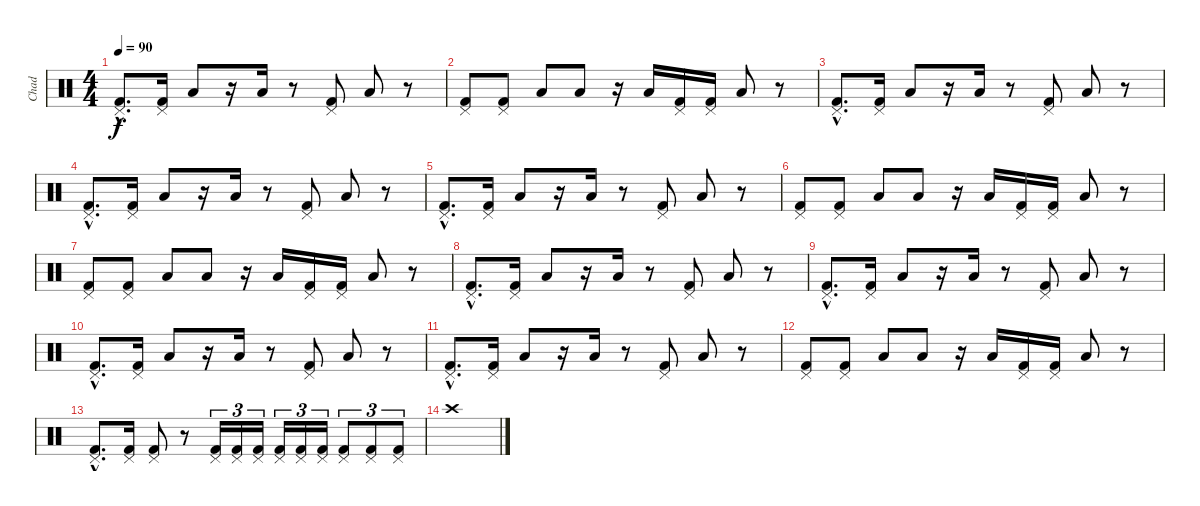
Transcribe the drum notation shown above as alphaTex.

\track ("Chad" "Chad") {instrument percussion}
\staff {score}
\articulation defaults
\ts (4 4)
\tempo 90
\clef neutral
\ks c
("Pedal Hi-Hat (hit)"{hac} "Kick (hit) 2"{hac}).8{d dy f} ("Pedal Hi-Hat (hit)" "Kick (hit) 2").16 "Low Tom (hit)".8 r.16 "Low Tom (hit)".16 r.8 ("Pedal Hi-Hat (hit)" "Kick (hit) 2").8 "Low Tom (hit)".8 r.8 |
("Pedal Hi-Hat (hit)" "Kick (hit) 2").8 ("Pedal Hi-Hat (hit)" "Kick (hit) 2").8 "Low Tom (hit)".8 "Low Tom (hit)".8 r.16 "Low Tom (hit)".16 ("Pedal Hi-Hat (hit)" "Kick (hit) 2").16 ("Pedal Hi-Hat (hit)" "Kick (hit) 2").16 "Low Tom (hit)".8 r.8 |
("Pedal Hi-Hat (hit)"{hac} "Kick (hit) 2"{hac}).8{d} ("Pedal Hi-Hat (hit)" "Kick (hit) 2").16 "Low Tom (hit)".8 r.16 "Low Tom (hit)".16 r.8 ("Pedal Hi-Hat (hit)" "Kick (hit) 2").8 "Low Tom (hit)".8 r.8 |
("Pedal Hi-Hat (hit)"{hac} "Kick (hit) 2"{hac}).8{d} ("Pedal Hi-Hat (hit)" "Kick (hit) 2").16 "Low Tom (hit)".8 r.16 "Low Tom (hit)".16 r.8 ("Pedal Hi-Hat (hit)" "Kick (hit) 2").8 "Low Tom (hit)".8 r.8 |
("Pedal Hi-Hat (hit)"{hac} "Kick (hit) 2"{hac}).8{d} ("Pedal Hi-Hat (hit)" "Kick (hit) 2").16 "Low Tom (hit)".8 r.16 "Low Tom (hit)".16 r.8 ("Pedal Hi-Hat (hit)" "Kick (hit) 2").8 "Low Tom (hit)".8 r.8 |
("Pedal Hi-Hat (hit)" "Kick (hit) 2").8 ("Pedal Hi-Hat (hit)" "Kick (hit) 2").8 "Low Tom (hit)".8 "Low Tom (hit)".8 r.16 "Low Tom (hit)".16 ("Pedal Hi-Hat (hit)" "Kick (hit) 2").16 ("Pedal Hi-Hat (hit)" "Kick (hit) 2").16 "Low Tom (hit)".8 r.8 |
("Pedal Hi-Hat (hit)" "Kick (hit) 2").8 ("Pedal Hi-Hat (hit)" "Kick (hit) 2").8 "Low Tom (hit)".8 "Low Tom (hit)".8 r.16 "Low Tom (hit)".16 ("Pedal Hi-Hat (hit)" "Kick (hit) 2").16 ("Pedal Hi-Hat (hit)" "Kick (hit) 2").16 "Low Tom (hit)".8 r.8 |
("Pedal Hi-Hat (hit)"{hac} "Kick (hit) 2"{hac}).8{d} ("Pedal Hi-Hat (hit)" "Kick (hit) 2").16 "Low Tom (hit)".8 r.16 "Low Tom (hit)".16 r.8 ("Pedal Hi-Hat (hit)" "Kick (hit) 2").8 "Low Tom (hit)".8 r.8 |
("Pedal Hi-Hat (hit)"{hac} "Kick (hit) 2"{hac}).8{d} ("Pedal Hi-Hat (hit)" "Kick (hit) 2").16 "Low Tom (hit)".8 r.16 "Low Tom (hit)".16 r.8 ("Pedal Hi-Hat (hit)" "Kick (hit) 2").8 "Low Tom (hit)".8 r.8 |
("Pedal Hi-Hat (hit)"{hac} "Kick (hit) 2"{hac}).8{d} ("Pedal Hi-Hat (hit)" "Kick (hit) 2").16 "Low Tom (hit)".8 r.16 "Low Tom (hit)".16 r.8 ("Pedal Hi-Hat (hit)" "Kick (hit) 2").8 "Low Tom (hit)".8 r.8 |
("Pedal Hi-Hat (hit)"{hac} "Kick (hit) 2"{hac}).8{d} ("Pedal Hi-Hat (hit)" "Kick (hit) 2").16 "Low Tom (hit)".8 r.16 "Low Tom (hit)".16 r.8 ("Pedal Hi-Hat (hit)" "Kick (hit) 2").8 "Low Tom (hit)".8 r.8 |
("Pedal Hi-Hat (hit)" "Kick (hit) 2").8 ("Pedal Hi-Hat (hit)" "Kick (hit) 2").8 "Low Tom (hit)".8 "Low Tom (hit)".8 r.16 "Low Tom (hit)".16 ("Pedal Hi-Hat (hit)" "Kick (hit) 2").16 ("Pedal Hi-Hat (hit)" "Kick (hit) 2").16 "Low Tom (hit)".8 r.8 |
("Pedal Hi-Hat (hit)"{hac} "Kick (hit) 2"{hac}).8{d} ("Pedal Hi-Hat (hit)" "Kick (hit) 2").16 ("Pedal Hi-Hat (hit)" "Kick (hit) 2").8 r.8 ("Pedal Hi-Hat (hit)" "Kick (hit) 2").16{tu (3 2)} ("Pedal Hi-Hat (hit)" "Kick (hit) 2").16{tu (3 2)} ("Pedal Hi-Hat (hit)" "Kick (hit) 2").16{tu (3 2)} ("Pedal Hi-Hat (hit)" "Kick (hit) 2").16{tu (3 2)} ("Pedal Hi-Hat (hit)" "Kick (hit) 2").16{tu (3 2)} ("Pedal Hi-Hat (hit)" "Kick (hit) 2").16{tu (3 2)} ("Pedal Hi-Hat (hit)" "Kick (hit) 2").8{tu (3 2)} ("Pedal Hi-Hat (hit)" "Kick (hit) 2").8{tu (3 2)} ("Pedal Hi-Hat (hit)" "Kick (hit) 2").8{tu (3 2)} |
"Crash high (hit)".1
